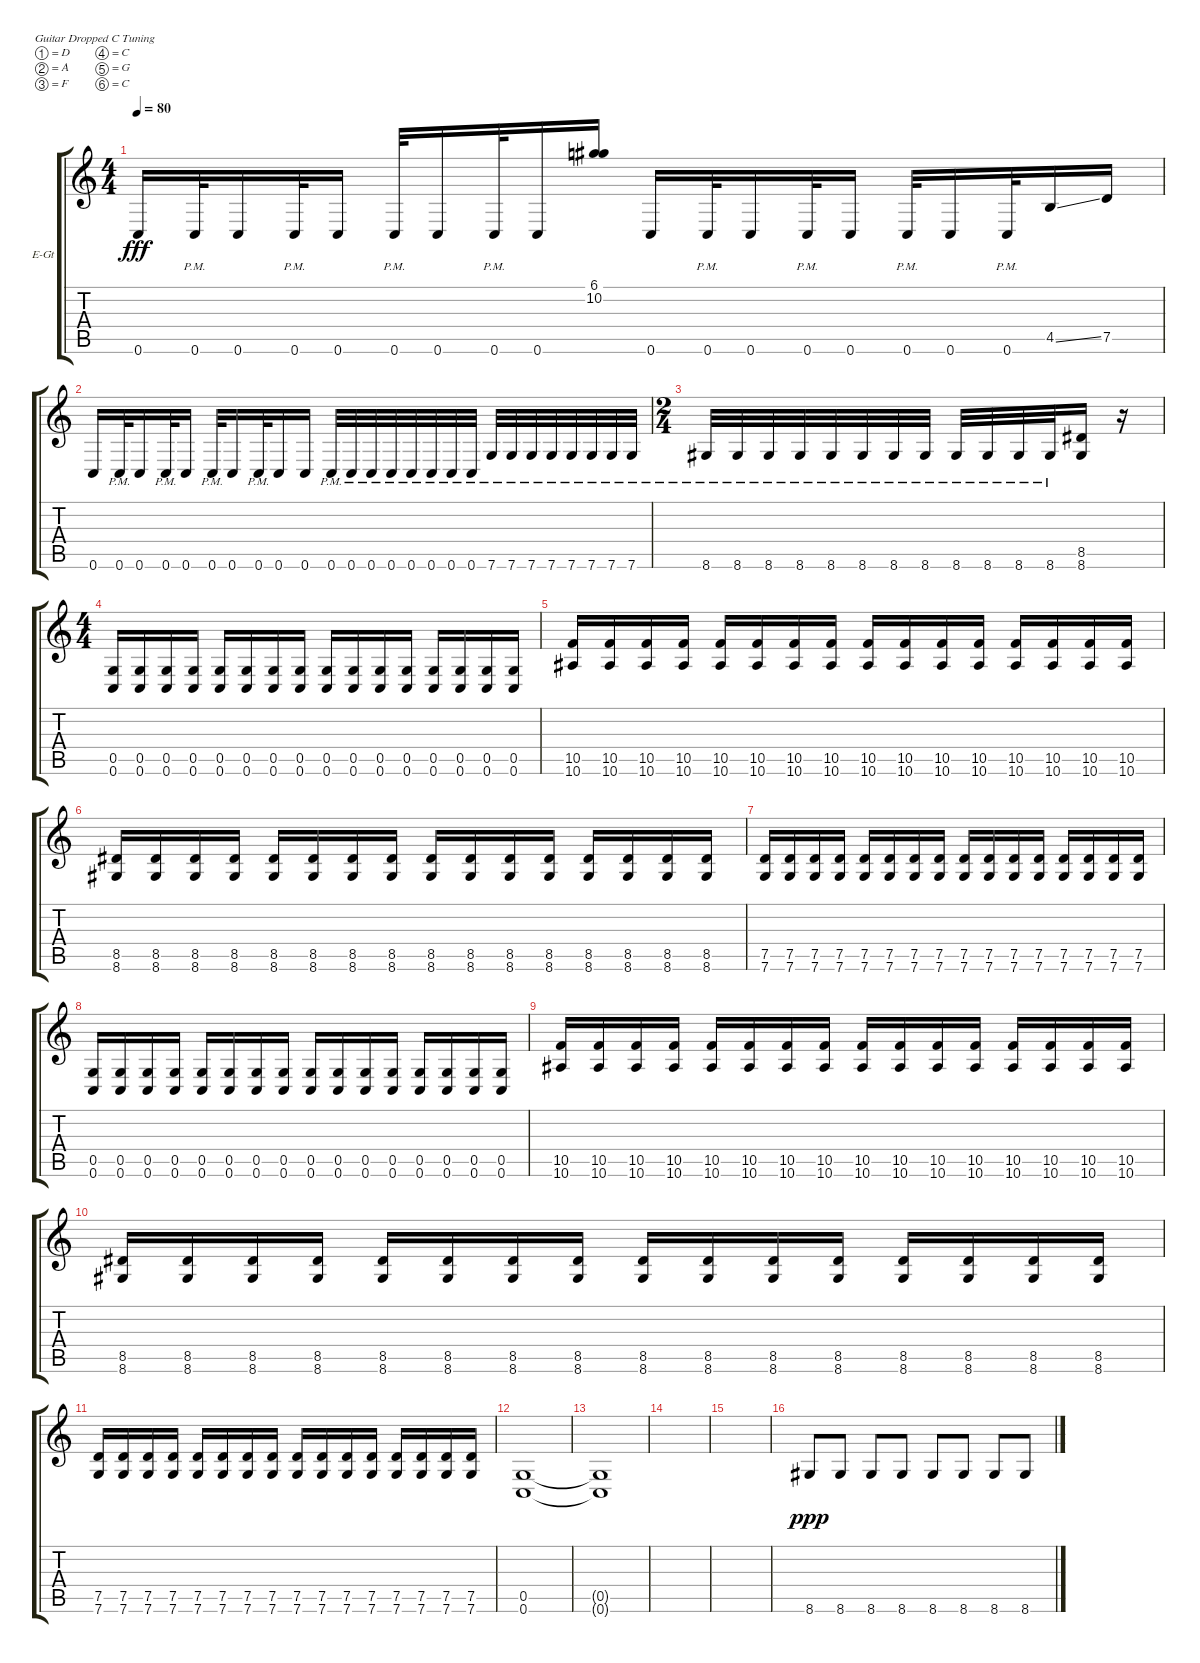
\defaultSystemsLayout 4
\bracketExtendMode groupsimilarinstruments
\firstSystemTrackNameOrientation horizontal
\otherSystemsTrackNameOrientation horizontal
\track ("Guitar ll" "E-Gt") {instrument overdrivenguitar}
\staff {score tabs}
\tuning (D4 A3 F3 C3 G2 C2)
\ts (4 4)
\tempo 80
\clef g2
\ks c
0.6.16{dy fff} 0.6{pm}.32 0.6.16 0.6{pm}.32 0.6.16 0.6{pm}.32 0.6.16 0.6{pm}.32 0.6.16 (6.1 10.2).16 0.6.16 0.6{pm}.32 0.6.16 0.6{pm}.32 0.6.16 0.6{pm}.32 0.6.16 0.6{pm}.32 4.5{ss}.16 7.5.16 |
0.6.16 0.6{pm}.32 0.6.16 0.6{pm}.32 0.6.16 0.6{pm}.32 0.6.16 0.6{pm}.32 0.6.16 0.6.16 0.6{pm}.32 0.6{pm}.32 0.6{pm}.32 0.6{pm}.32 0.6{pm}.32 0.6{pm}.32 0.6{pm}.32 0.6{pm}.32 7.6{pm}.32 7.6{pm}.32 7.6{pm}.32 7.6{pm}.32 7.6{pm}.32 7.6{pm}.32 7.6{pm}.32 7.6{pm}.32 |
\ts (2 4)
8.6{pm}.32 8.6{pm}.32 8.6{pm}.32 8.6{pm}.32 8.6{pm}.32 8.6{pm}.32 8.6{pm}.32 8.6{pm}.32 8.6{pm}.32 8.6{pm}.32 8.6{pm}.32 8.6{pm}.32 (8.6 8.5).16 r.16 |
\ts (4 4)
(0.6 0.5).16 (0.6 0.5).16 (0.6 0.5).16 (0.6 0.5).16 (0.6 0.5).16 (0.6 0.5).16 (0.6 0.5).16 (0.6 0.5).16 (0.6 0.5).16 (0.6 0.5).16 (0.6 0.5).16 (0.6 0.5).16 (0.6 0.5).16 (0.6 0.5).16 (0.6 0.5).16 (0.6 0.5).16 |
(10.6 10.5).16 (10.6 10.5).16 (10.6 10.5).16 (10.6 10.5).16 (10.6 10.5).16 (10.6 10.5).16 (10.6 10.5).16 (10.6 10.5).16 (10.6 10.5).16 (10.6 10.5).16 (10.6 10.5).16 (10.6 10.5).16 (10.6 10.5).16 (10.6 10.5).16 (10.6 10.5).16 (10.6 10.5).16 |
(8.6 8.5).16 (8.6 8.5).16 (8.6 8.5).16 (8.6 8.5).16 (8.6 8.5).16 (8.6 8.5).16 (8.6 8.5).16 (8.6 8.5).16 (8.6 8.5).16 (8.6 8.5).16 (8.6 8.5).16 (8.6 8.5).16 (8.6 8.5).16 (8.6 8.5).16 (8.6 8.5).16 (8.6 8.5).16 |
(7.6 7.5).16 (7.6 7.5).16 (7.6 7.5).16 (7.6 7.5).16 (7.6 7.5).16 (7.6 7.5).16 (7.6 7.5).16 (7.6 7.5).16 (7.6 7.5).16 (7.6 7.5).16 (7.6 7.5).16 (7.6 7.5).16 (7.6 7.5).16 (7.6 7.5).16 (7.6 7.5).16 (7.6 7.5).16 |
(0.6 0.5).16 (0.6 0.5).16 (0.6 0.5).16 (0.6 0.5).16 (0.6 0.5).16 (0.6 0.5).16 (0.6 0.5).16 (0.6 0.5).16 (0.6 0.5).16 (0.6 0.5).16 (0.6 0.5).16 (0.6 0.5).16 (0.6 0.5).16 (0.6 0.5).16 (0.6 0.5).16 (0.6 0.5).16 |
(10.6 10.5).16 (10.6 10.5).16 (10.6 10.5).16 (10.6 10.5).16 (10.6 10.5).16 (10.6 10.5).16 (10.6 10.5).16 (10.6 10.5).16 (10.6 10.5).16 (10.6 10.5).16 (10.6 10.5).16 (10.6 10.5).16 (10.6 10.5).16 (10.6 10.5).16 (10.6 10.5).16 (10.6 10.5).16 |
(8.6 8.5).16 (8.6 8.5).16 (8.6 8.5).16 (8.6 8.5).16 (8.6 8.5).16 (8.6 8.5).16 (8.6 8.5).16 (8.6 8.5).16 (8.6 8.5).16 (8.6 8.5).16 (8.6 8.5).16 (8.6 8.5).16 (8.6 8.5).16 (8.6 8.5).16 (8.6 8.5).16 (8.6 8.5).16 |
(7.6 7.5).16 (7.6 7.5).16 (7.6 7.5).16 (7.6 7.5).16 (7.6 7.5).16 (7.6 7.5).16 (7.6 7.5).16 (7.6 7.5).16 (7.6 7.5).16 (7.6 7.5).16 (7.6 7.5).16 (7.6 7.5).16 (7.6 7.5).16 (7.6 7.5).16 (7.6 7.5).16 (7.6 7.5).16 |
(0.6 0.5).1 |
(0.5{t} 0.6{t}).1 |
|
|
8.6.8{dy ppp} 8.6.8 8.6.8 8.6.8 8.6.8 8.6.8 8.6.8 8.6.8
